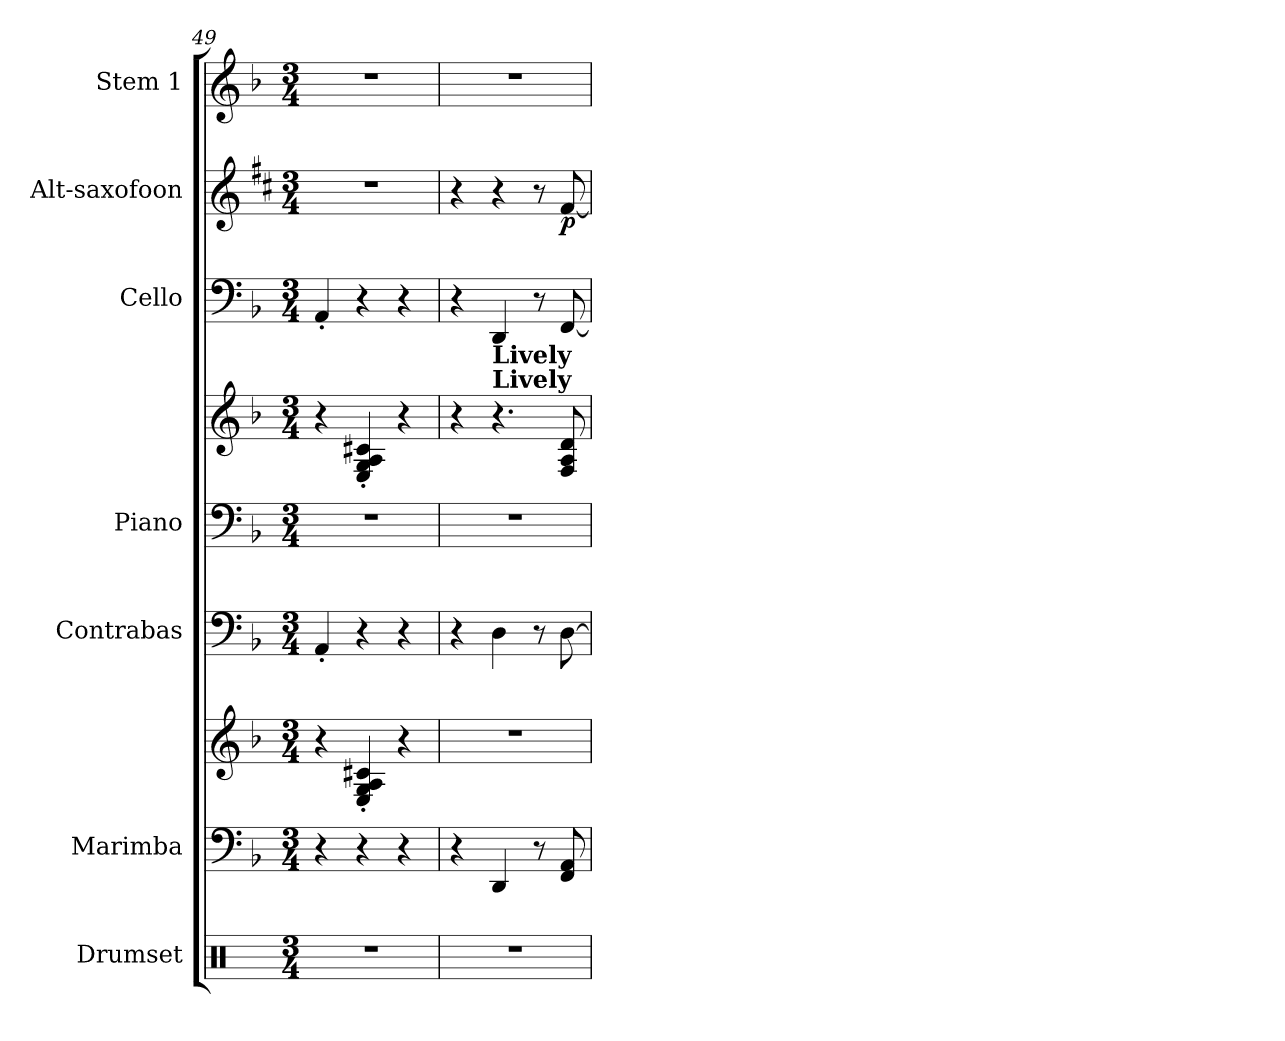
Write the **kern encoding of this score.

**kern	**kern	**kern	**kern	**kern	**kern	**kern	**kern	**dynam	**kern
*part7	*part6	*part6	*part5	*part4	*part4	*part3	*part2	*part2	*part1
*staff9	*staff8	*staff7	*staff6	*staff5	*staff4	*staff3	*staff2	*staff2	*staff1
*I"Drumset	*I"Marimba	*	*I"Contrabas	*I"Piano	*	*I"Cello	*I"Alt-saxofoon	*	*I"Stem 1
*I'D. set	*I'Mrm.	*	*I'Ca. Bs.	*I'Pno.	*	*	*I'A. Sax.	*	*I'Stm. 1
*clefX	*clefF4	*clefG2	*clefF4	*clefF4	*clefG2	*clefF4	*clefG2	*	*clefG2
*	*	*	*ITrd7c12	*	*	*	*ITrd5c9	*	*
*k[]	*k[b-]	*k[b-]	*k[b-]	*k[b-]	*k[b-]	*k[b-]	*k[b-]	*	*k[b-]
*M3/4	*M3/4	*M3/4	*M3/4	*M3/4	*M3/4	*M3/4	*M3/4	*	*M3/4
=49	=49	=49	=49	=49	=49	=49	=49	=49	=49
2.r	4r	4r	4AAA'/	2.r	4r	4AA'/	2.r	.	2.r
.	4r	4E/' 4G/' 4A/' 4c#X/'	4r	.	4E/' 4G/' 4A/' 4c#X/'	4r	.	.	.
.	4r	4r	4r	.	4r	4r	.	.	.
=50	=50	=50	=50	=50	=50	=50	=50	=50	=50
*	*	*	*	*	*	*	*	*	*MM185
2.r	4r	2.r	4r	2.r	4r	4r	4r	.	2.r
!	!	!	!	!	!LO:TX:a:B:t=Lively	!	!	!	!
!	!	!	!	!	!LO:TX:a:B:t=Lively	!	!	!	!
.	4DD/	.	4DD\	.	4.r	4DD/	4r	.	.
.	8r	.	8r	.	.	8r	8r	.	.
!	!	!	!	!	!	!	!	!LO:DY:b	!
.	8FF/ 8AA/	.	[8DD\	.	8F/ 8A/ 8d/	[8FF/	[8A/	p	.
=	=	=	=	=	=	=	=	=	=
*-	*-	*-	*-	*-	*-	*-	*-	*-	*-
